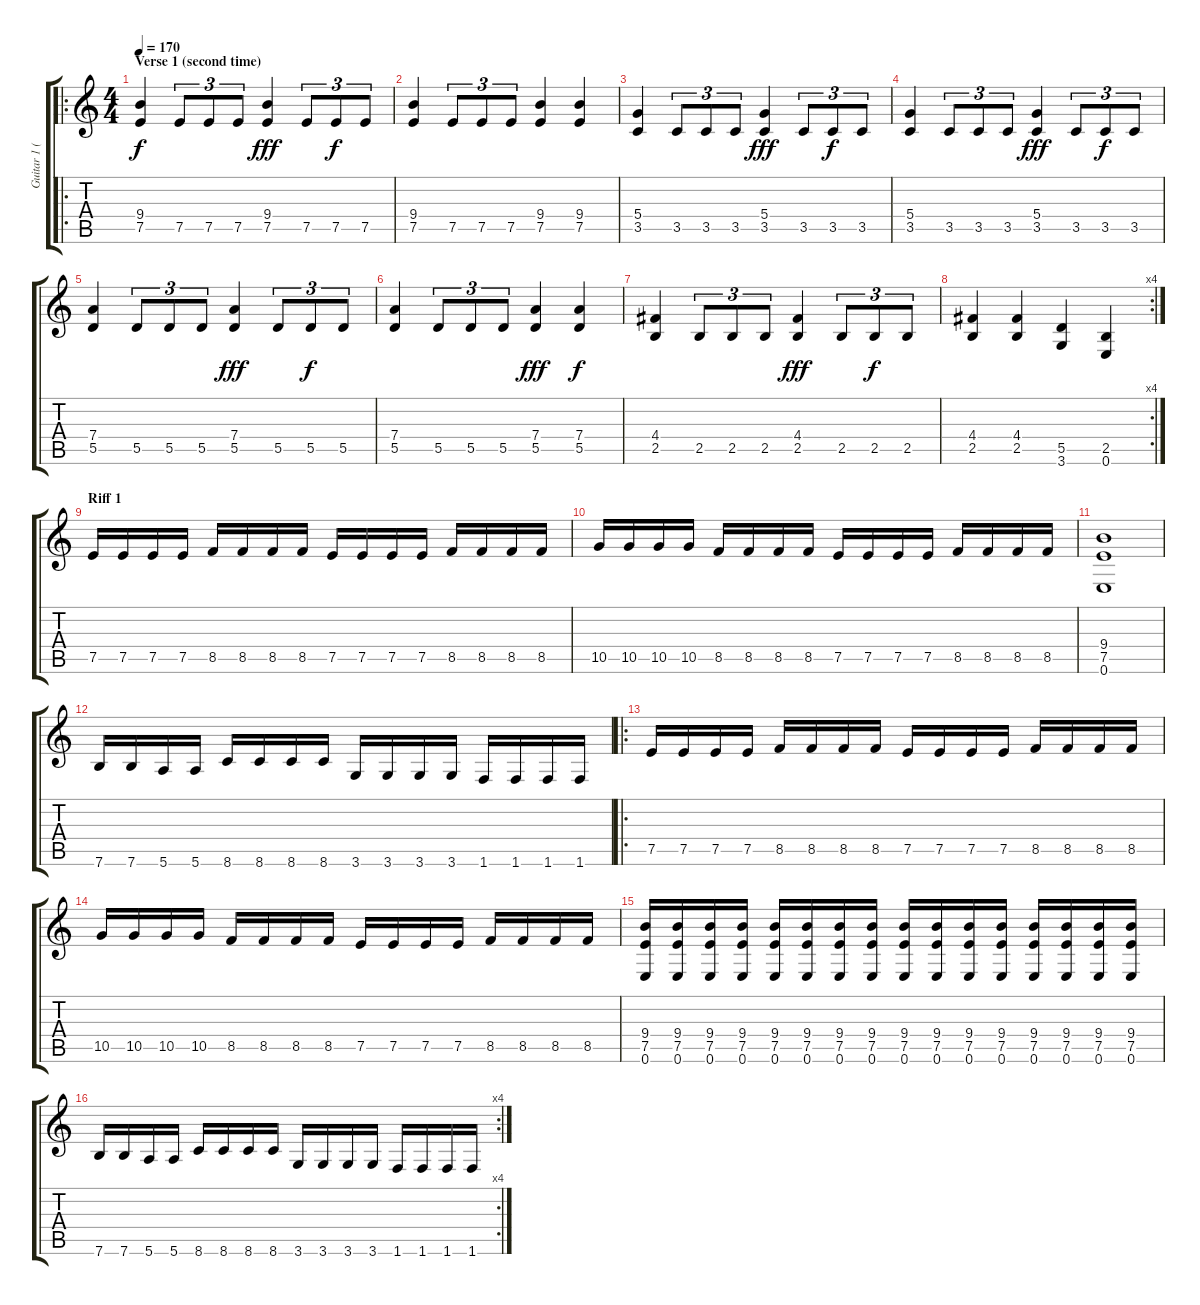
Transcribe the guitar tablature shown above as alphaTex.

\track ("Guitar 1 (Grusom) " "Guitar 1 (") {instrument distortionguitar}
\staff {score tabs}
\tuning (E4 B3 G3 D3 A2 E2) {hide}
\ro
\ts (4 4)
\section ("" "Verse 1 (second time)")
\tempo 170
\clef g2
\ks c
(9.4 7.5).4{dy f} 7.5.8{tu (3 2)} 7.5.8{tu (3 2)} 7.5.8{tu (3 2)} (9.4 7.5).4{dy fff} 7.5.8{tu (3 2)} 7.5.8{tu (3 2) dy f} 7.5.8{tu (3 2)} |
(9.4 7.5).4 7.5.8{tu (3 2)} 7.5.8{tu (3 2)} 7.5.8{tu (3 2)} (9.4 7.5).4 (9.4 7.5).4 |
(5.4 3.5).4 3.5.8{tu (3 2)} 3.5.8{tu (3 2)} 3.5.8{tu (3 2)} (5.4 3.5).4{dy fff} 3.5.8{tu (3 2)} 3.5.8{tu (3 2) dy f} 3.5.8{tu (3 2)} |
(5.4 3.5).4 3.5.8{tu (3 2)} 3.5.8{tu (3 2)} 3.5.8{tu (3 2)} (5.4 3.5).4{dy fff} 3.5.8{tu (3 2)} 3.5.8{tu (3 2) dy f} 3.5.8{tu (3 2)} |
(7.4 5.5).4 5.5.8{tu (3 2)} 5.5.8{tu (3 2)} 5.5.8{tu (3 2)} (7.4 5.5).4{dy fff} 5.5.8{tu (3 2)} 5.5.8{tu (3 2) dy f} 5.5.8{tu (3 2)} |
(7.4 5.5).4 5.5.8{tu (3 2)} 5.5.8{tu (3 2)} 5.5.8{tu (3 2)} (7.4 5.5).4{dy fff} (7.4 5.5).4{dy f} |
(4.4 2.5).4 2.5.8{tu (3 2)} 2.5.8{tu (3 2)} 2.5.8{tu (3 2)} (4.4 2.5).4{dy fff} 2.5.8{tu (3 2)} 2.5.8{tu (3 2) dy f} 2.5.8{tu (3 2)} |
\rc 4
(4.4 2.5).4 (4.4 2.5).4 (5.5 3.6).4 (2.5 0.6).4 |
\section ("" "Riff 1")
7.5.16 7.5.16 7.5.16 7.5.16 8.5.16 8.5.16 8.5.16 8.5.16 7.5.16 7.5.16 7.5.16 7.5.16 8.5.16 8.5.16 8.5.16 8.5.16 |
10.5.16 10.5.16 10.5.16 10.5.16 8.5.16 8.5.16 8.5.16 8.5.16 7.5.16 7.5.16 7.5.16 7.5.16 8.5.16 8.5.16 8.5.16 8.5.16 |
(9.4 7.5 0.6).1 |
7.6.16 7.6.16 5.6.16 5.6.16 8.6.16 8.6.16 8.6.16 8.6.16 3.6.16 3.6.16 3.6.16 3.6.16 1.6.16 1.6.16 1.6.16 1.6.16 |
\ro
7.5.16 7.5.16 7.5.16 7.5.16 8.5.16 8.5.16 8.5.16 8.5.16 7.5.16 7.5.16 7.5.16 7.5.16 8.5.16 8.5.16 8.5.16 8.5.16 |
10.5.16 10.5.16 10.5.16 10.5.16 8.5.16 8.5.16 8.5.16 8.5.16 7.5.16 7.5.16 7.5.16 7.5.16 8.5.16 8.5.16 8.5.16 8.5.16 |
(9.4 7.5 0.6).16 (9.4 7.5 0.6).16 (9.4 7.5 0.6).16 (9.4 7.5 0.6).16 (9.4 7.5 0.6).16 (9.4 7.5 0.6).16 (9.4 7.5 0.6).16 (9.4 7.5 0.6).16 (9.4 7.5 0.6).16 (9.4 7.5 0.6).16 (9.4 7.5 0.6).16 (9.4 7.5 0.6).16 (9.4 7.5 0.6).16 (9.4 7.5 0.6).16 (9.4 7.5 0.6).16 (9.4 7.5 0.6).16 |
\rc 4
7.6.16 7.6.16 5.6.16 5.6.16 8.6.16 8.6.16 8.6.16 8.6.16 3.6.16 3.6.16 3.6.16 3.6.16 1.6.16 1.6.16 1.6.16 1.6.16
